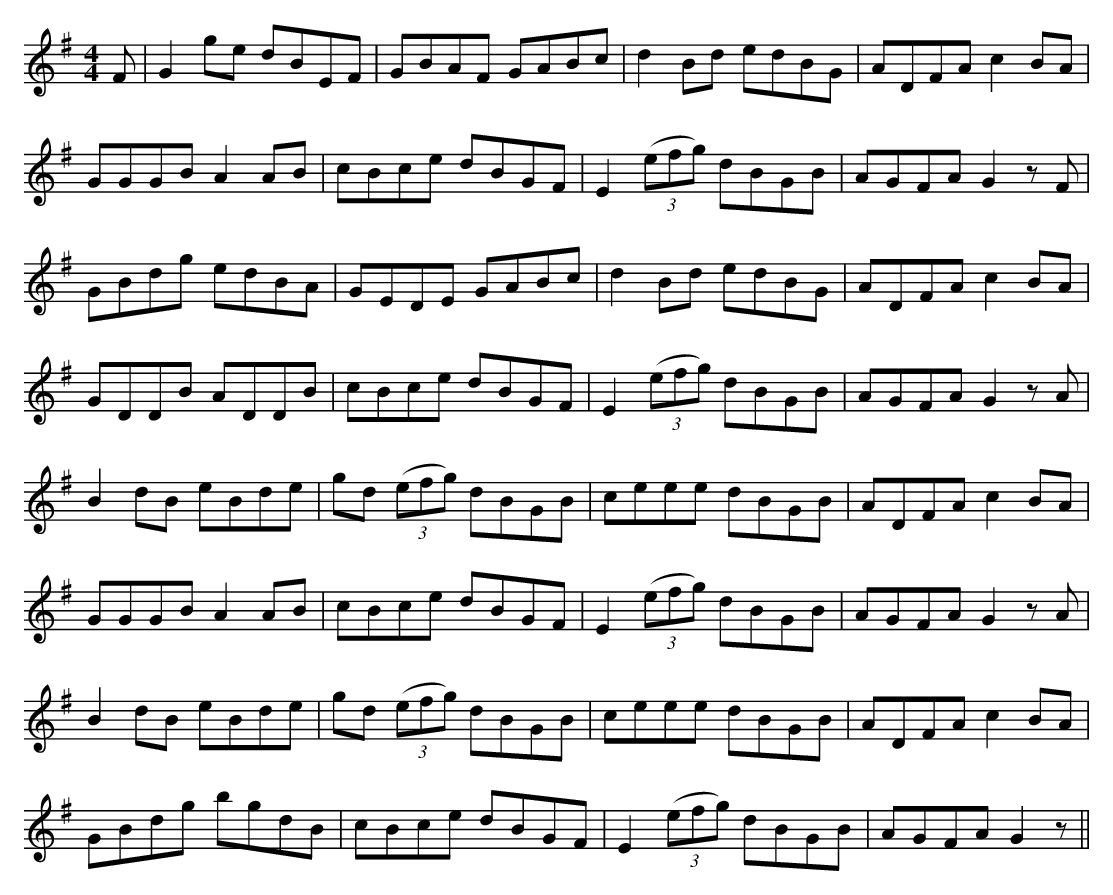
X:1
M:4/4
K:G
F|G2ge dBEF|GBAF GABc|d2Bd edBG|ADFA c2BA|
GGGB A2AB|cBce dBGF|E2 ((3efg) dBGB|AGFA G2zF|
GBdg edBA|GEDE GABc|d2Bd edBG|ADFA c2BA|
GDDB ADDB|cBce dBGF|E2 ((3efg) dBGB|AGFA G2zA|
B2dB eBde|gd ((3efg) dBGB|ceee dBGB|ADFA c2BA|
GGGB A2AB|cBce dBGF|E2 ((3efg) dBGB|AGFA G2zA|
B2dB eBde|gd ((3efg) dBGB|ceee dBGB|ADFA c2BA|
GBdg bgdB|cBce dBGF|E2 ((3efg) dBGB|AGFA G2z||
